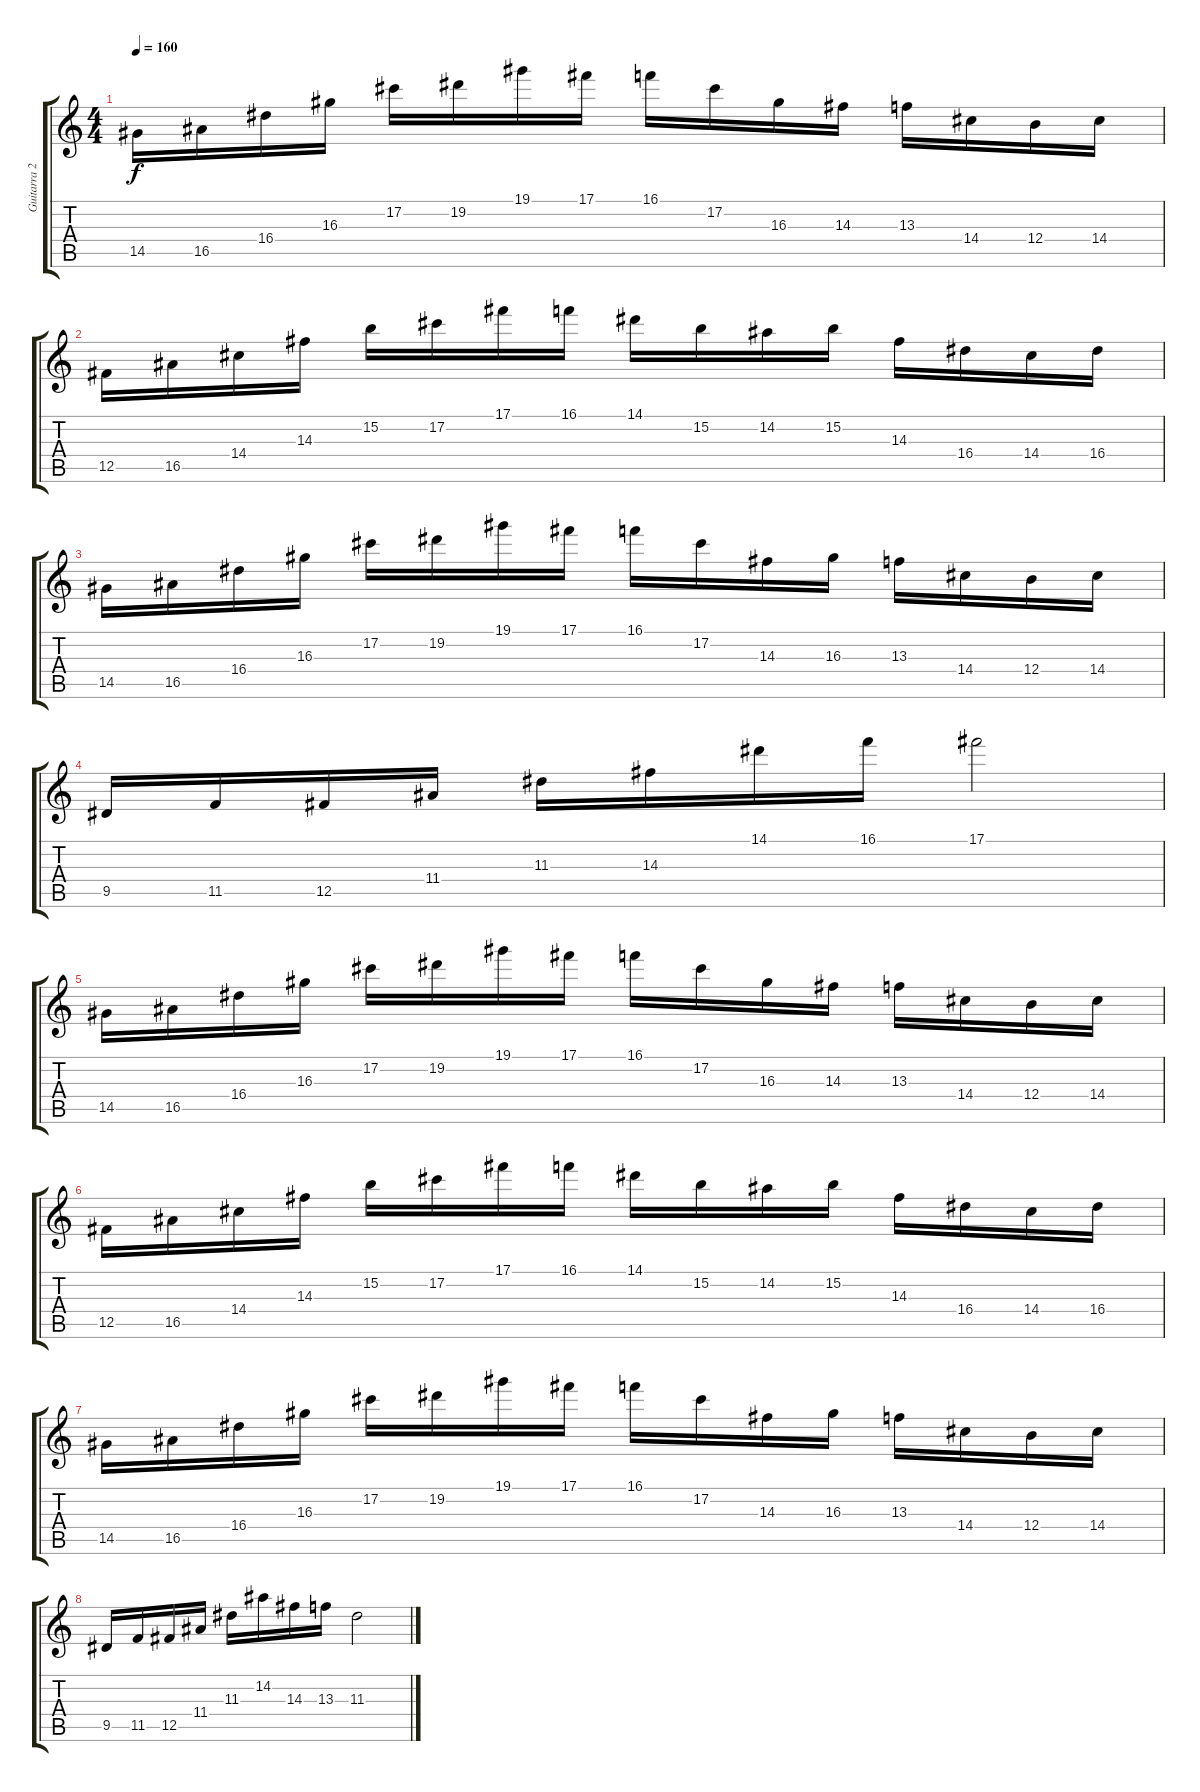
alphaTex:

\track ("Guitarra 2" "Guitarra 2") {instrument distortionguitar}
\staff {score tabs}
\tuning (Db4 Ab3 E3 B2 Gb2 Db2) {hide}
\ts (4 4)
\tempo 160
\clef g2
\ks c
14.5.16{dy f volume 16 balance 8} 16.5.16 16.4.16 16.3.16 17.2.16 19.2.16 19.1.16 17.1.16 16.1.16 17.2.16 16.3.16 14.3.16 13.3.16 14.4.16 12.4.16 14.4.16 |
12.5.16 16.5.16 14.4.16 14.3.16 15.2.16 17.2.16 17.1.16 16.1.16 14.1.16 15.2.16 14.2.16 15.2.16 14.3.16 16.4.16 14.4.16 16.4.16 |
14.5.16 16.5.16 16.4.16 16.3.16 17.2.16 19.2.16 19.1.16 17.1.16 16.1.16 17.2.16 14.3.16 16.3.16 13.3.16 14.4.16 12.4.16 14.4.16 |
9.5.16 11.5.16 12.5.16 11.4.16 11.3.16 14.3.16 14.1.16 16.1.16 17.1.2 |
14.5.16 16.5.16 16.4.16 16.3.16 17.2.16 19.2.16 19.1.16 17.1.16 16.1.16 17.2.16 16.3.16 14.3.16 13.3.16 14.4.16 12.4.16 14.4.16 |
12.5.16 16.5.16 14.4.16 14.3.16 15.2.16 17.2.16 17.1.16 16.1.16 14.1.16 15.2.16 14.2.16 15.2.16 14.3.16 16.4.16 14.4.16 16.4.16 |
14.5.16 16.5.16 16.4.16 16.3.16 17.2.16 19.2.16 19.1.16 17.1.16 16.1.16 17.2.16 14.3.16 16.3.16 13.3.16 14.4.16 12.4.16 14.4.16 |
9.5.16 11.5.16 12.5.16 11.4.16 11.3.16 14.2.16 14.3.16 13.3.16 11.3.2
